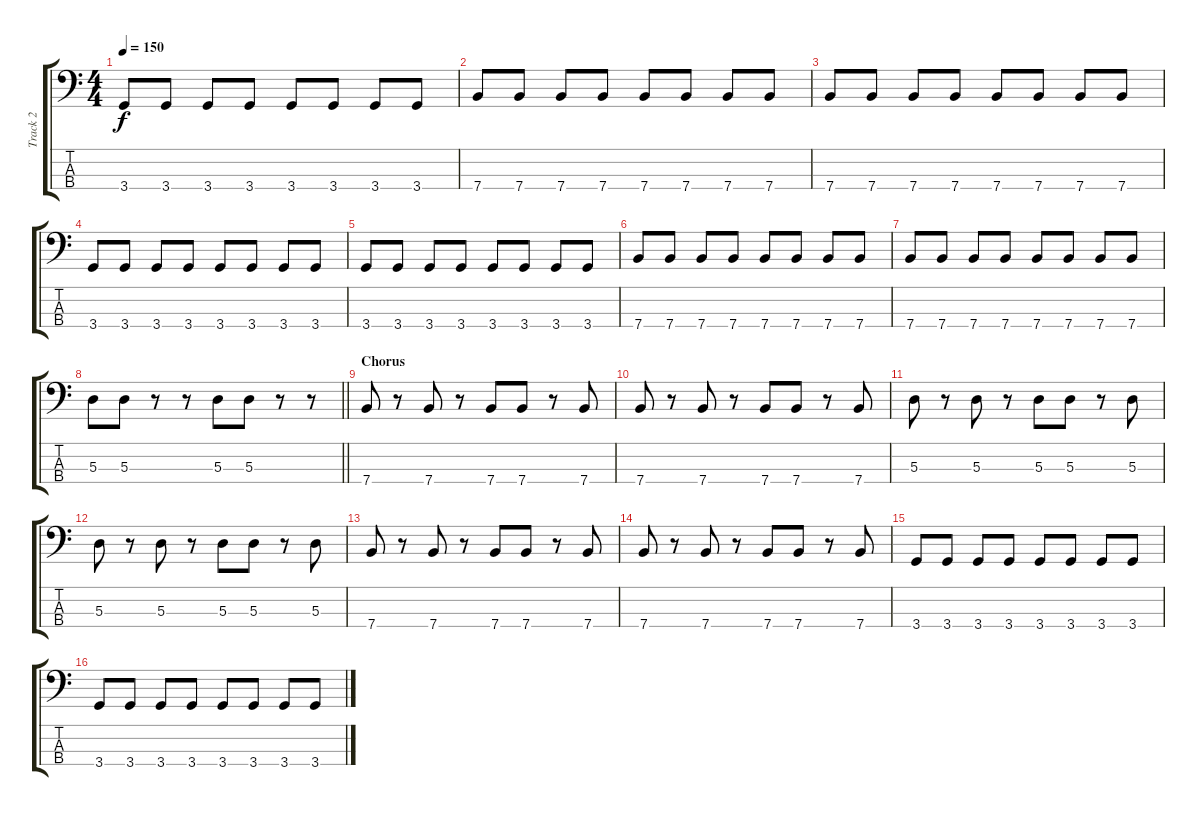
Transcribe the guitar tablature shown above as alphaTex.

\track ("Track 2" "Track 2") {instrument electricbasspick bank 255}
\staff {score tabs}
\tuning (G2 D2 A1 E1) {hide}
\ts (4 4)
\tempo 150
\clef f4
\ks c
3.4.8{dy f} 3.4.8 3.4.8 3.4.8 3.4.8 3.4.8 3.4.8 3.4.8 |
7.4.8 7.4.8 7.4.8 7.4.8 7.4.8 7.4.8 7.4.8 7.4.8 |
7.4.8 7.4.8 7.4.8 7.4.8 7.4.8 7.4.8 7.4.8 7.4.8 |
3.4.8 3.4.8 3.4.8 3.4.8 3.4.8 3.4.8 3.4.8 3.4.8 |
3.4.8 3.4.8 3.4.8 3.4.8 3.4.8 3.4.8 3.4.8 3.4.8 |
7.4.8 7.4.8 7.4.8 7.4.8 7.4.8 7.4.8 7.4.8 7.4.8 |
7.4.8 7.4.8 7.4.8 7.4.8 7.4.8 7.4.8 7.4.8 7.4.8 |
\barLineRight lightlight
5.3.8 5.3.8 r.8 r.8 5.3.8 5.3.8 r.8 r.8 |
\section ("" "Chorus")
7.4.8 r.8 7.4.8 r.8 7.4.8 7.4.8 r.8 7.4.8 |
7.4.8 r.8 7.4.8 r.8 7.4.8 7.4.8 r.8 7.4.8 |
5.3.8 r.8 5.3.8 r.8 5.3.8 5.3.8 r.8 5.3.8 |
5.3.8 r.8 5.3.8 r.8 5.3.8 5.3.8 r.8 5.3.8 |
7.4.8 r.8 7.4.8 r.8 7.4.8 7.4.8 r.8 7.4.8 |
7.4.8 r.8 7.4.8 r.8 7.4.8 7.4.8 r.8 7.4.8 |
3.4.8 3.4.8 3.4.8 3.4.8 3.4.8 3.4.8 3.4.8 3.4.8 |
3.4.8 3.4.8 3.4.8 3.4.8 3.4.8 3.4.8 3.4.8 3.4.8
